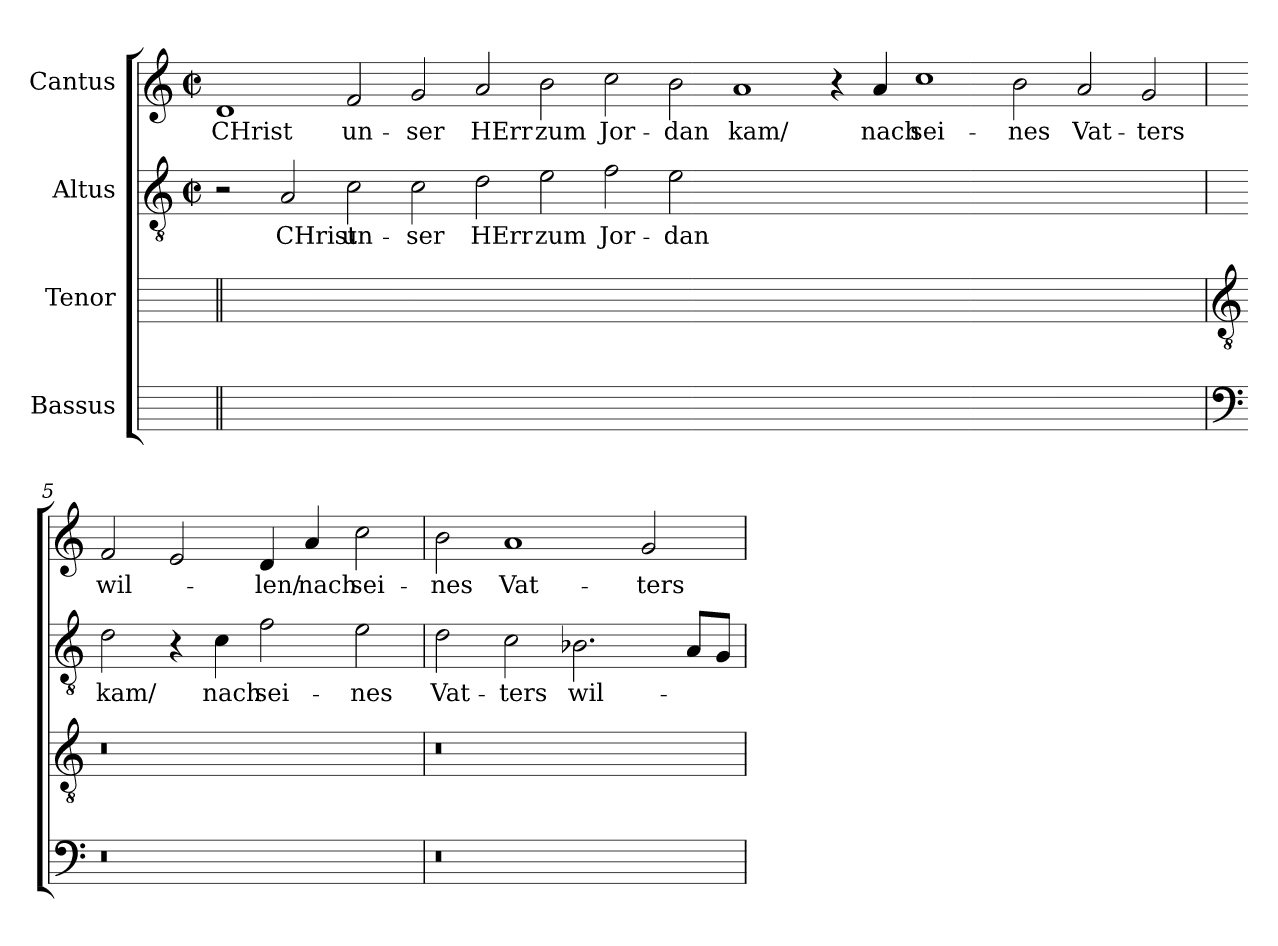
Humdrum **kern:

**kern	**kern	**kern	**text	**kern	**text
*part4	*part3	*part2	*part2	*part1	*part1
*staff4	*staff3	*staff2	*staff2	*staff1	*staff1
*I"Bassus	*I"Tenor	*I"Altus	*	*I"Cantus	*
!!LO:PB:g=z
*stria5	*stria5	*stria5	*	*stria5	*
*	*	*clefGv2	*	*clefG2	*
*	*	*M2/2	*	*M2/2	*
*	*	*met(c|)	*	*met(c|)	*
=1	=1	=1	=1	=1	=1
!	!	!	!	!	!LO:LY:b:cj
000r	000r	2r	.	1d	CHrist
!	!	!	!LO:LY:b:cj	!	!
.	.	2A/	CHrist	.	.
!	!	!	!LO:LY:b:cj	!	!LO:LY:b
.	.	2c\	un-	2f/	un-
!	!	!	!LO:LY:b:cj	!	!LO:LY:b:rj
.	.	2c\	-ser	2g/	-ser
!	!	!	!LO:LY:b:cj	!	!LO:LY:b:cj
.	.	2d\	HErr	2a/	HErr
!	!	!	!LO:LY:b:cj	!	!LO:LY:b:cj
.	.	2e\	zum	2b\	zum
!	!	!	!LO:LY:b	!	!LO:LY:b
.	.	2f\	Jor-	2cc\	Jor-
!	!	!	!LO:LY:b:rj	!	!LO:LY:b:cj
.	.	2e\	-dan	2b\	-dan
!	!	!	!	!	!LO:LY:b:cj
.	.	00ryy	.	1a	kam/
.	.	.	.	4r	.
!	!	!	!	!	!LO:LY:b:cj
.	.	.	.	4a/	nach
!	!	!	!	!	!LO:LY:b:cj
.	.	.	.	1cc	sei-
!	!	!	!	!	!LO:LY:b:cj
.	.	.	.	2b\	-nes
!	!	!	!	!	!LO:LY:b
.	.	.	.	2a/	Vat-
!	!	!	!	!	!LO:LY:b:rj
.	.	.	.	2g/	-ters
!!LO:LB:g=z
=5	=5	=5	=5	=5	=5
*clefF4	*clefGv2	*	*	*	*
!	!	!	!LO:LY:b:cj	!	!LO:LY:b:cj
0r	0r	2d\	kam/	2f/	wil-
.	.	4r	.	2e/	.
!	!	!	!LO:LY:b:cj	!	!
.	.	4c\	nach	.	.
!	!	!	!LO:LY:b:cj	!	!LO:LY:b:cj
.	.	2f\	sei-	4d/	-len/
!	!	!	!	!	!LO:LY:b:cj
.	.	.	.	4a/	nach
!	!	!	!LO:LY:b:cj	!	!LO:LY:b:cj
.	.	2e\	-nes	2cc\	sei-
=6	=6	=6	=6	=6	=6
!	!	!	!LO:LY:b	!	!LO:LY:b:cj
0r	0r	2d\	Vat-	2b\	-nes
!	!	!	!LO:LY:b:rj	!	!LO:LY:b:cj
.	.	2c\	-ters	1a	Vat-
!	!	!	!LO:LY:b:cj	!	!
.	.	2.B-X\	wil-	.	.
!	!	!	!	!	!LO:LY:b:cj
.	.	.	.	2g/	-ters
.	.	8A/L	.	.	.
.	.	8G/J	.	.	.
=	=	=	=	=	=
*-	*-	*-	*-	*-	*-
